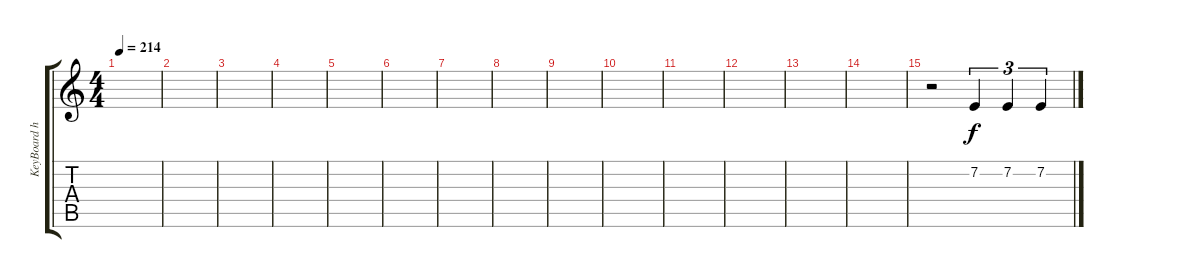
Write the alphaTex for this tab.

\track ("KeyBoard hit" "KeyBoard h") {instrument orchestrahit}
\staff {score tabs}
\tuning (D4 A3 F3 C3 G2 D2) {hide}
\ts (4 4)
\tempo 214
\clef g2
\ks c
|
|
|
|
|
|
|
|
|
|
|
|
|
|
r.2 7.2.4{tu (3 2)} 7.2.4{tu (3 2)} 7.2.4{tu (3 2)}
